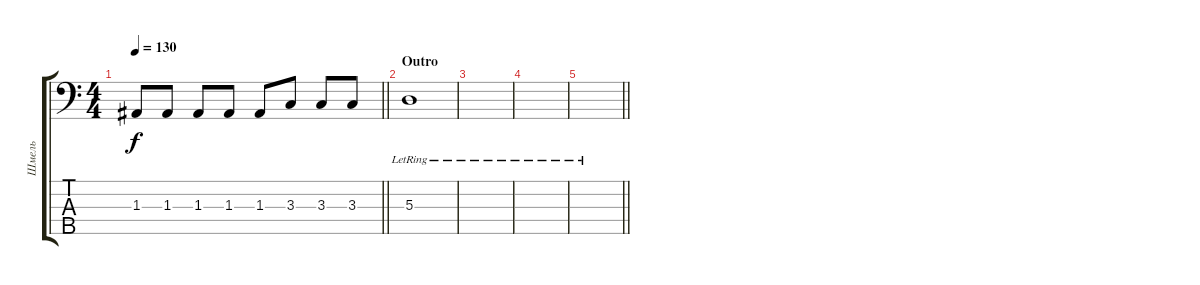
\track ("Шмель" "Шмель") {instrument electricbassfinger}
\staff {score tabs}
\tuning (G2 D2 A1 E1 B0) {hide}
\ts (4 4)
\tempo 130
\clef f4
\barLineRight lightlight
\ks c
1.3.8{dy f} 1.3.8 1.3.8 1.3.8 1.3.8 3.3.8 3.3.8 3.3.8 |
\section ("" "Outro")
5.3{lr}.1 |
|
|
\barLineRight lightlight
